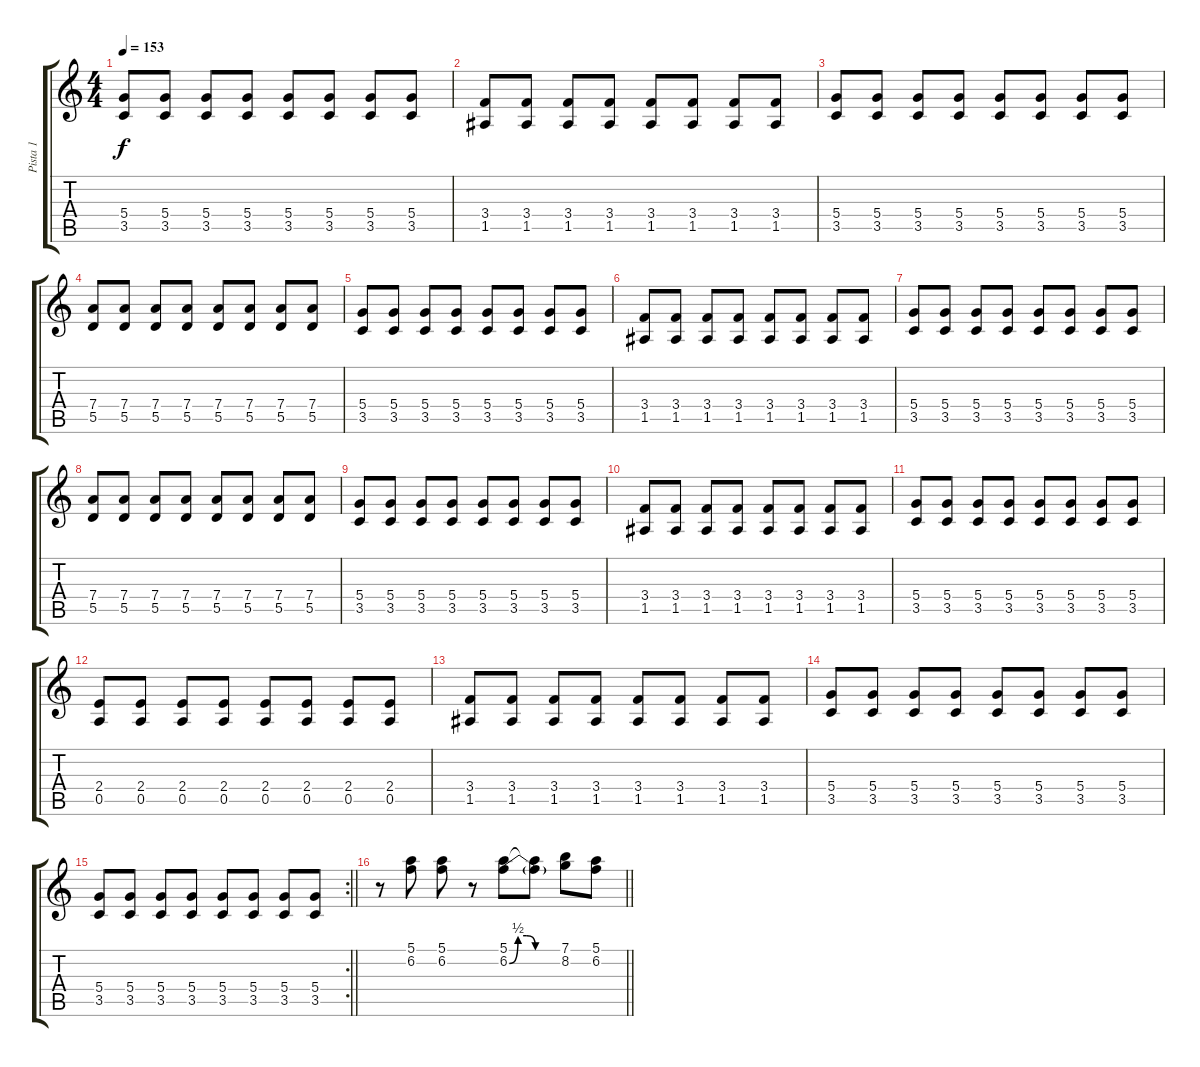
\track ("Pista 1" "Pista 1") {instrument distortionguitar}
\staff {score tabs}
\tuning (E4 B3 G3 D3 A2 E2) {hide}
\ts (4 4)
\tempo 153
\clef g2
\ks c
(5.4 3.5).8{dy f} (5.4 3.5).8 (5.4 3.5).8 (5.4 3.5).8 (5.4 3.5).8 (5.4 3.5).8 (5.4 3.5).8 (5.4 3.5).8 |
(3.4 1.5).8 (3.4 1.5).8 (3.4 1.5).8 (3.4 1.5).8 (3.4 1.5).8 (3.4 1.5).8 (3.4 1.5).8 (3.4 1.5).8 |
(5.4 3.5).8 (5.4 3.5).8 (5.4 3.5).8 (5.4 3.5).8 (5.4 3.5).8 (5.4 3.5).8 (5.4 3.5).8 (5.4 3.5).8 |
(7.4 5.5).8 (7.4 5.5).8 (7.4 5.5).8 (7.4 5.5).8 (7.4 5.5).8 (7.4 5.5).8 (7.4 5.5).8 (7.4 5.5).8 |
(5.4 3.5).8 (5.4 3.5).8 (5.4 3.5).8 (5.4 3.5).8 (5.4 3.5).8 (5.4 3.5).8 (5.4 3.5).8 (5.4 3.5).8 |
(3.4 1.5).8 (3.4 1.5).8 (3.4 1.5).8 (3.4 1.5).8 (3.4 1.5).8 (3.4 1.5).8 (3.4 1.5).8 (3.4 1.5).8 |
(5.4 3.5).8 (5.4 3.5).8 (5.4 3.5).8 (5.4 3.5).8 (5.4 3.5).8 (5.4 3.5).8 (5.4 3.5).8 (5.4 3.5).8 |
(7.4 5.5).8 (7.4 5.5).8 (7.4 5.5).8 (7.4 5.5).8 (7.4 5.5).8 (7.4 5.5).8 (7.4 5.5).8 (7.4 5.5).8 |
(5.4 3.5).8 (5.4 3.5).8 (5.4 3.5).8 (5.4 3.5).8 (5.4 3.5).8 (5.4 3.5).8 (5.4 3.5).8 (5.4 3.5).8 |
(3.4 1.5).8 (3.4 1.5).8 (3.4 1.5).8 (3.4 1.5).8 (3.4 1.5).8 (3.4 1.5).8 (3.4 1.5).8 (3.4 1.5).8 |
(5.4 3.5).8 (5.4 3.5).8 (5.4 3.5).8 (5.4 3.5).8 (5.4 3.5).8 (5.4 3.5).8 (5.4 3.5).8 (5.4 3.5).8 |
(2.4 0.5).8 (2.4 0.5).8 (2.4 0.5).8 (2.4 0.5).8 (2.4 0.5).8 (2.4 0.5).8 (2.4 0.5).8 (2.4 0.5).8 |
(3.4 1.5).8 (3.4 1.5).8 (3.4 1.5).8 (3.4 1.5).8 (3.4 1.5).8 (3.4 1.5).8 (3.4 1.5).8 (3.4 1.5).8 |
(5.4 3.5).8 (5.4 3.5).8 (5.4 3.5).8 (5.4 3.5).8 (5.4 3.5).8 (5.4 3.5).8 (5.4 3.5).8 (5.4 3.5).8 |
\rc 2
\barLineRight lightlight
(5.4 3.5).8 (5.4 3.5).8 (5.4 3.5).8 (5.4 3.5).8 (5.4 3.5).8 (5.4 3.5).8 (5.4 3.5).8 (5.4 3.5).8 |
\barLineRight lightlight
r.8 (5.1 6.2).8 (5.1 6.2).8 r.8 (5.1 6.2{be (custom 0 0 10 2 20 2 30 0 60 0)}).8 (5.1{t} 6.2{t}).8 (7.1 8.2).8 (5.1 6.2).8
